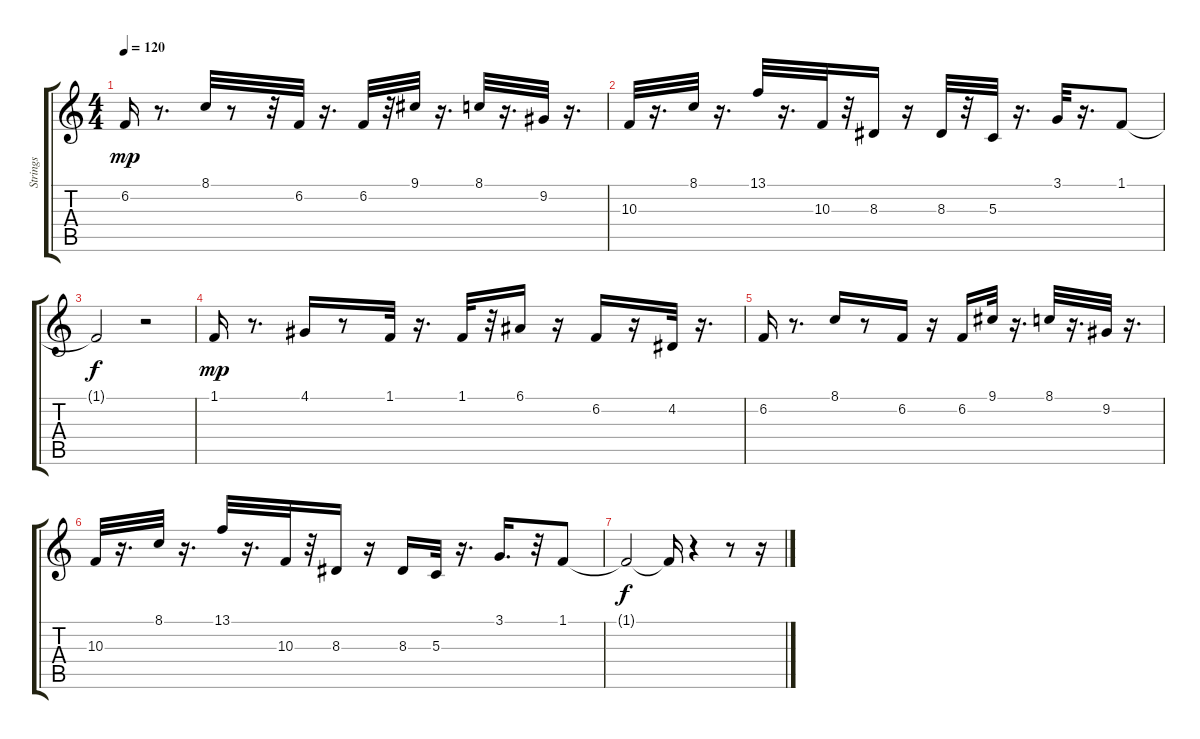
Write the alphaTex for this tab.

\track ("Strings" "Strings") {instrument synthstrings2}
\staff {score tabs}
\tuning (E4 B3 G3 D3 A2 E2) {hide}
\ts (4 4)
\tempo 120
\clef g2
\ks c
6.2.16{dy mp} r.8{d} 8.1.32 r.8 r.32 6.2.32 r.16{d} 6.2.32 r.32 9.1.32 r.16{d} 8.1.32 r.16{d} 9.2.32 r.16{d} |
10.3.32 r.16{d} 8.1.32 r.16{d} 13.1.32 r.16{d} 10.3.32 r.32 8.3.16 r.16 8.3.32 r.32 5.3.32 r.16{d} 3.1.32 r.16{d} 1.1.8 |
1.1{t}.2{dy f} r.2 |
1.1.16{dy mp} r.8{d} 4.1.16 r.8 1.1.32 r.16{d} 1.1.32 r.32 6.1.16 r.16 6.2.16 r.16 4.2.32 r.16{d} |
6.2.16 r.8{d} 8.1.16 r.8 6.2.16 r.16 6.2.16 9.1.32 r.16{d} 8.1.32 r.16{d} 9.2.32 r.16{d} |
10.3.32 r.16{d} 8.1.32 r.16{d} 13.1.32 r.16{d} 10.3.32 r.32 8.3.16 r.16 8.3.16 5.3.32 r.16{d} 3.1.16{d} r.32 1.1.8 |
1.1{t}.2{dy f} 1.1{t}.16 r.4 r.8 r.16
